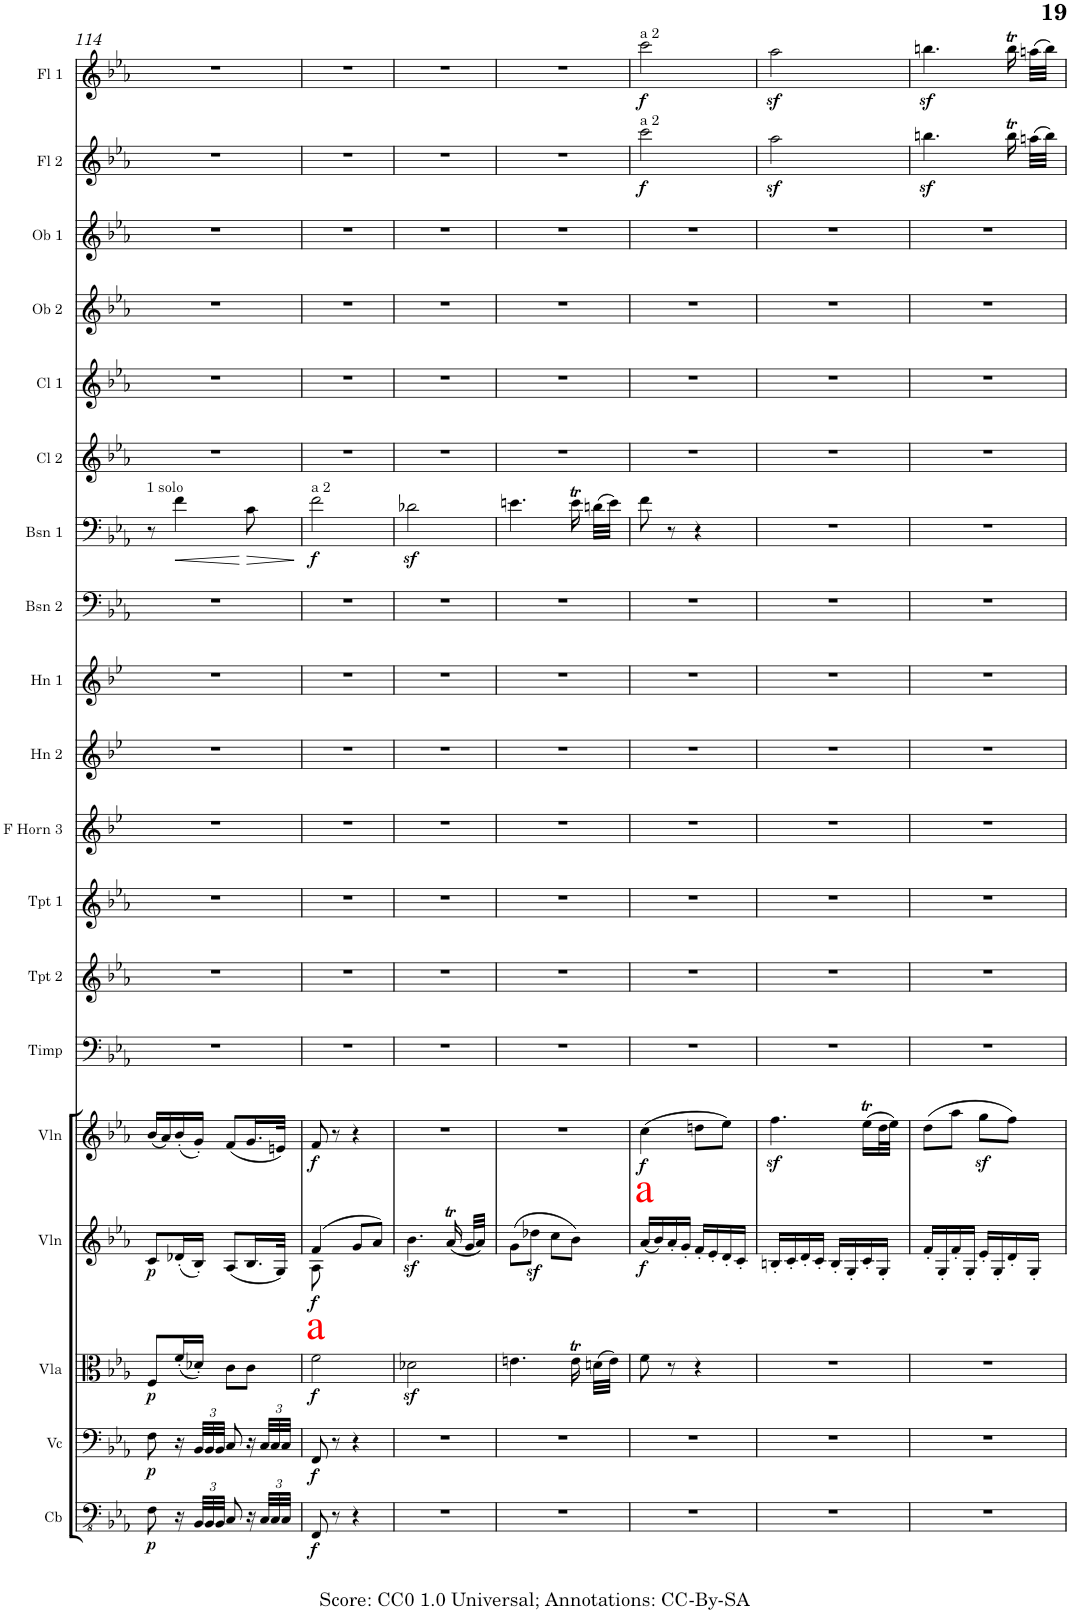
**kern	**dynam	**kern	**dynam	**kern	**dynam	**kern	**text	**dynam	**kern	**text	**dynam	**kern	**kern	**kern	**kern	**kern	**kern	**kern	**kern	**dynam	**kern	**kern	**kern	**kern	**kern	**dynam	**kern	**dynam
*part19	*part19	*part18	*part18	*part17	*part17	*part16	*part16	*part16	*part15	*part15	*part15	*part14	*part13	*part12	*part11	*part10	*part9	*part8	*part7	*part7	*part6	*part5	*part4	*part3	*part2	*part2	*part1	*part1
*staff19	*staff19	*staff18	*staff18	*staff17	*staff17	*staff16	*staff16	*staff16	*staff15	*staff15	*staff15	*staff14	*staff13	*staff12	*staff11	*staff10	*staff9	*staff8	*staff7	*staff7	*staff6	*staff5	*staff4	*staff3	*staff2	*staff2	*staff1	*staff1
*I"Contrabass	*	*I"Violoncello	*	*I"Viola	*	*I"Violin	*	*	*I"Violin	*	*	*I"Timpani	*I"C Trumpet 2	*I"C Trumpet 1	*I"F Horn 3	*I"F Horn 2	*I"F Horn 1	*I"Bassoon 2	*I"Bassoon 1	*	*I"Bb Clarinet 2	*I"Bb Clarinet 1	*I"Oboe 2	*I"Oboe 1	*I"Flute 2	*	*I"Flute 1	*
*I'Cb	*	*I'Vc	*	*I'Vla	*	*I'Vln	*	*	*I'Vln	*	*	*I'Timp	*I'Tpt 2	*I'Tpt 1	*I'F Horn 3	*I'Hn 2	*I'Hn 1	*I'Bsn 2	*I'Bsn 1	*	*I'Cl 2	*I'Cl 1	*I'Ob 2	*I'Ob 1	*I'Fl 2	*	*I'Fl 1	*
!!LO:PB:g=z
*clefFv4	*	*clefF4	*	*clefC3	*	*clefG2	*	*	*clefG2	*	*	*clefF4	*clefG2	*clefG2	*clefG2	*clefG2	*clefG2	*clefF4	*clefF4	*	*clefG2	*clefG2	*clefG2	*clefG2	*clefG2	*	*clefG2	*
*	*	*	*	*	*	*	*	*	*	*	*	*	*	*	*Trd4c7	*Trd4c7	*Trd4c7	*	*	*	*Trd1c2	*Trd1c2	*	*	*	*	*	*
*k[b-e-a-]	*	*k[b-e-a-]	*	*k[b-e-a-]	*	*k[b-e-a-]	*	*	*k[b-e-a-]	*	*	*k[b-e-a-]	*k[b-e-a-]	*k[b-e-a-]	*k[b-e-]	*k[b-e-]	*k[b-e-]	*k[b-e-a-]	*k[b-e-a-]	*	*k[b-e-a-]	*k[b-e-a-]	*k[b-e-a-]	*k[b-e-a-]	*k[b-e-a-]	*	*k[b-e-a-]	*
*E-:	*	*E-:	*	*E-:	*	*E-:	*	*	*E-:	*	*	*	*	*	*	*	*	*E-:	*E-:	*	*	*	*E-:	*E-:	*E-:	*	*E-:	*
*M2/4	*	*M2/4	*	*M2/4	*	*M2/4	*	*	*M2/4	*	*	*M2/4	*M2/4	*M2/4	*M2/4	*M2/4	*M2/4	*M2/4	*M2/4	*	*M2/4	*M2/4	*M2/4	*M2/4	*M2/4	*	*M2/4	*
=114	=114	=114	=114	=114	=114	=114	=114	=114	=114	=114	=114	=114	=114	=114	=114	=114	=114	=114	=114	=114	=114	=114	=114	=114	=114	=114	=114	=114
!	!	!	!	!	!	!	!	!	!	!	!	!	!	!	!	!	!	!	!LO:TX:a:t=1 solo	!	!	!	!	!	!	!	!	!
!	!LO:DY:b	!	!LO:DY:b	!	!LO:DY:b	!	!	!LO:DY:b	!	!	!	!	!	!	!	!	!	!	!	!	!	!	!	!	!	!	!	!
8FF\	p	8F\	p	8F/L	p	8c/L	.	p	(16b-/LL	.	.	2r	2r	2r	2r	2r	2r	2r	8r	.	2r	2r	2r	2r	2r	.	2r	.
.	.	.	.	.	.	.	.	.	16a-/)	.	.	.	.	.	.	.	.	.	.	.	.	.	.	.	.	.	.	.
!	!	!	!	!	!	!	!	!	!	!	!	!	!	!	!	!	!	!	!	!LO:HP:b	!	!	!	!	!	!	!	!
16r	.	16r	.	(16f'/L	.	(16d-X'/L	.	.	(16b-'/	.	.	.	.	.	.	.	.	.	4f\	<	.	.	.	.	.	.	.	.
*Xbrackettup	*	*Xbrackettup	*	*	*	*	*	*	*	*	*	*	*	*	*	*	*	*	*	*	*	*	*	*	*	*	*	*
48BBB-/LLL	.	48BB-/LLL	.	16d-X'/JJ)	.	16B-'/JJ)	.	.	16g'/JJ)	.	.	.	.	.	.	.	.	.	.	.	.	.	.	.	.	.	.	.
48BBB-/	.	48BB-/	.	.	.	.	.	.	.	.	.	.	.	.	.	.	.	.	.	.	.	.	.	.	.	.	.	.
48BBB-/JJJ	.	48BB-/JJJ	.	.	.	.	.	.	.	.	.	.	.	.	.	.	.	.	.	.	.	.	.	.	.	.	.	.
8CC/	.	8C/	.	8c\L	.	(8A-/L	.	.	(8f/L	.	.	.	.	.	.	.	.	.	.	.	.	.	.	.	.	.	.	.
!	!	!	!	!	!	!	!	!	!	!	!	!	!	!	!	!	!	!	!	!LO:HP:n=1:b	!	!	!	!	!	!	!	!
16r	.	16r	.	8c\J	.	16.B-/L	.	.	16.g/L	.	.	.	.	.	.	.	.	.	8c\	[ >	.	.	.	.	.	.	.	.
48CC/LLL	.	48C/LLL	.	.	.	.	.	.	.	.	.	.	.	.	.	.	.	.	.	.	.	.	.	.	.	.	.	.
48CC/	.	48C/	.	.	.	.	.	.	.	.	.	.	.	.	.	.	.	.	.	.	.	.	.	.	.	.	.	.
.	.	.	.	.	.	32G/JJk)	.	.	32en/JJk)	.	.	.	.	.	.	.	.	.	.	.	.	.	.	.	.	.	.	.
48CC/JJJ	.	48C/JJJ	.	.	.	.	.	.	.	.	.	.	.	.	.	.	.	.	.	.	.	.	.	.	.	.	.	.
.	.	.	.	.	.	.	.	.	.	.	.	.	.	.	.	.	.	.	.	]	.	.	.	.	.	.	.	.
=115	=115	=115	=115	=115	=115	=115	=115	=115	=115	=115	=115	=115	=115	=115	=115	=115	=115	=115	=115	=115	=115	=115	=115	=115	=115	=115	=115	=115
!	!	!	!	!	!	!	!	!	!	!	!	!	!	!	!	!	!	!	!LO:TX:a:t=a 2	!	!	!	!	!	!	!	!	!
!	!LO:DY:b	!	!LO:DY:b	!	!LO:DY:b	!	!LO:LY:b:color=#FF0000	!LO:DY:b	!	!	!LO:DY:b	!	!	!	!	!	!	!	!	!LO:DY:b	!	!	!	!	!	!	!	!
*	*	*	*	*	*	*^	*	*	*	*	*	*	*	*	*	*	*	*	*	*	*	*	*	*	*	*	*	*
8FFF/	f	8FF/	f	2f\	f	(4f/	8A-\	a	f	8f/	.	f	2r	2r	2r	2r	2r	2r	2r	2f\	f	2r	2r	2r	2r	2r	.	2r	.
8r	.	8r	.	.	.	.	8ryy	.	.	8r	.	.	.	.	.	.	.	.	.	.	.	.	.	.	.	.	.	.	.
4r	.	4r	.	.	.	8g/L	4ryy	.	.	4r	.	.	.	.	.	.	.	.	.	.	.	.	.	.	.	.	.	.	.
.	.	.	.	.	.	8a-/J)	.	.	.	.	.	.	.	.	.	.	.	.	.	.	.	.	.	.	.	.	.	.	.
*	*	*	*	*	*	*v	*v	*	*	*	*	*	*	*	*	*	*	*	*	*	*	*	*	*	*	*	*	*	*
=116	=116	=116	=116	=116	=116	=116	=116	=116	=116	=116	=116	=116	=116	=116	=116	=116	=116	=116	=116	=116	=116	=116	=116	=116	=116	=116	=116	=116
2r	.	2r	.	2d-Xz<\	.	4.b-z<\	.	.	2r	.	.	2r	2r	2r	2r	2r	2r	2r	2d-Xz<\	.	2r	2r	2r	2r	2r	.	2r	.
.	.	.	.	.	.	(16a-T/	.	.	.	.	.	.	.	.	.	.	.	.	.	.	.	.	.	.	.	.	.	.
.	.	.	.	.	.	32g/LLL	.	.	.	.	.	.	.	.	.	.	.	.	.	.	.	.	.	.	.	.	.	.
.	.	.	.	.	.	32a-/JJJ)	.	.	.	.	.	.	.	.	.	.	.	.	.	.	.	.	.	.	.	.	.	.
=117	=117	=117	=117	=117	=117	=117	=117	=117	=117	=117	=117	=117	=117	=117	=117	=117	=117	=117	=117	=117	=117	=117	=117	=117	=117	=117	=117	=117
2r	.	2r	.	4.en\	.	(8g\L	.	.	2r	.	.	2r	2r	2r	2r	2r	2r	2r	4.en\	.	2r	2r	2r	2r	2r	.	2r	.
.	.	.	.	.	.	8dd-Xz<\J	.	.	.	.	.	.	.	.	.	.	.	.	.	.	.	.	.	.	.	.	.	.
.	.	.	.	.	.	8cc\L	.	.	.	.	.	.	.	.	.	.	.	.	.	.	.	.	.	.	.	.	.	.
.	.	.	.	16et\	.	8b-\J)	.	.	.	.	.	.	.	.	.	.	.	.	16et\	.	.	.	.	.	.	.	.	.
.	.	.	.	(32dn\LLL	.	.	.	.	.	.	.	.	.	.	.	.	.	.	(32dn\LLL	.	.	.	.	.	.	.	.	.
.	.	.	.	32e\JJJ)	.	.	.	.	.	.	.	.	.	.	.	.	.	.	32e\JJJ)	.	.	.	.	.	.	.	.	.
=118	=118	=118	=118	=118	=118	=118	=118	=118	=118	=118	=118	=118	=118	=118	=118	=118	=118	=118	=118	=118	=118	=118	=118	=118	=118	=118	=118	=118
!	!	!	!	!	!	!	!	!	!	!	!	!	!	!	!	!	!	!	!	!	!	!	!	!	!	!	!LO:TX:a:t=a 2	!
!	!	!	!	!	!	!	!	!	!	!	!	!	!	!	!	!	!	!	!	!	!	!	!	!	!LO:TX:a:t=a 2	!	!	!
!	!	!	!	!	!	!	!	!LO:DY:b	!	!LO:LY:b:color=#FF0000	!LO:DY:b	!	!	!	!	!	!	!	!	!	!	!	!	!	!	!LO:DY:b	!	!LO:DY:b
2r	.	2r	.	8f\	.	(16a-/LL	.	f	(4cc\	a	f	2r	2r	2r	2r	2r	2r	2r	8f\	.	2r	2r	2r	2r	2ccc\	f	2ccc\	f
.	.	.	.	.	.	16b-/)	.	.	.	.	.	.	.	.	.	.	.	.	.	.	.	.	.	.	.	.	.	.
.	.	.	.	8r	.	16a-'/	.	.	.	.	.	.	.	.	.	.	.	.	8r	.	.	.	.	.	.	.	.	.
.	.	.	.	.	.	16g'/JJ	.	.	.	.	.	.	.	.	.	.	.	.	.	.	.	.	.	.	.	.	.	.
.	.	.	.	4r	.	16f'/LL	.	.	8ddn\L	.	.	.	.	.	.	.	.	.	4r	.	.	.	.	.	.	.	.	.
.	.	.	.	.	.	16e-'/	.	.	.	.	.	.	.	.	.	.	.	.	.	.	.	.	.	.	.	.	.	.
.	.	.	.	.	.	16d'/	.	.	8ee-\J)	.	.	.	.	.	.	.	.	.	.	.	.	.	.	.	.	.	.	.
.	.	.	.	.	.	16c'/JJ	.	.	.	.	.	.	.	.	.	.	.	.	.	.	.	.	.	.	.	.	.	.
=119	=119	=119	=119	=119	=119	=119	=119	=119	=119	=119	=119	=119	=119	=119	=119	=119	=119	=119	=119	=119	=119	=119	=119	=119	=119	=119	=119	=119
2r	.	2r	.	2r	.	16Bn'/LL	.	.	4.ffz<\	.	.	2r	2r	2r	2r	2r	2r	2r	2r	.	2r	2r	2r	2r	2aa-z<\	.	2aa-z<\	.
.	.	.	.	.	.	16c'/	.	.	.	.	.	.	.	.	.	.	.	.	.	.	.	.	.	.	.	.	.	.
.	.	.	.	.	.	16d'/	.	.	.	.	.	.	.	.	.	.	.	.	.	.	.	.	.	.	.	.	.	.
.	.	.	.	.	.	16c'/JJ	.	.	.	.	.	.	.	.	.	.	.	.	.	.	.	.	.	.	.	.	.	.
.	.	.	.	.	.	16B'/LL	.	.	.	.	.	.	.	.	.	.	.	.	.	.	.	.	.	.	.	.	.	.
.	.	.	.	.	.	16G'/	.	.	.	.	.	.	.	.	.	.	.	.	.	.	.	.	.	.	.	.	.	.
.	.	.	.	.	.	16c'/	.	.	(16ee-T\LL	.	.	.	.	.	.	.	.	.	.	.	.	.	.	.	.	.	.	.
.	.	.	.	.	.	16G'/JJ	.	.	32dd\L	.	.	.	.	.	.	.	.	.	.	.	.	.	.	.	.	.	.	.
.	.	.	.	.	.	.	.	.	32ee-\JJJ)	.	.	.	.	.	.	.	.	.	.	.	.	.	.	.	.	.	.	.
=120	=120	=120	=120	=120	=120	=120	=120	=120	=120	=120	=120	=120	=120	=120	=120	=120	=120	=120	=120	=120	=120	=120	=120	=120	=120	=120	=120	=120
2r	.	2r	.	2r	.	16f'/LL	.	.	(8dd\L	.	.	2r	2r	2r	2r	2r	2r	2r	2r	.	2r	2r	2r	2r	4.bbnz<\	.	4.bbnz<\	.
.	.	.	.	.	.	16G'/	.	.	.	.	.	.	.	.	.	.	.	.	.	.	.	.	.	.	.	.	.	.
.	.	.	.	.	.	16f'/	.	.	8aa-\J	.	.	.	.	.	.	.	.	.	.	.	.	.	.	.	.	.	.	.
.	.	.	.	.	.	16G'/JJ	.	.	.	.	.	.	.	.	.	.	.	.	.	.	.	.	.	.	.	.	.	.
.	.	.	.	.	.	16e-'/LL	.	.	8ggz<\L	.	.	.	.	.	.	.	.	.	.	.	.	.	.	.	.	.	.	.
.	.	.	.	.	.	16G'/	.	.	.	.	.	.	.	.	.	.	.	.	.	.	.	.	.	.	.	.	.	.
.	.	.	.	.	.	16d'/	.	.	8ff\J)	.	.	.	.	.	.	.	.	.	.	.	.	.	.	.	16bbt\	.	16bbt\	.
.	.	.	.	.	.	16G'/JJ	.	.	.	.	.	.	.	.	.	.	.	.	.	.	.	.	.	.	(32aan\LLL	.	(32aan\LLL	.
.	.	.	.	.	.	.	.	.	.	.	.	.	.	.	.	.	.	.	.	.	.	.	.	.	32bb\JJJ)	.	32bb\JJJ)	.
=	=	=	=	=	=	=	=	=	=	=	=	=	=	=	=	=	=	=	=	=	=	=	=	=	=	=	=	=
*-	*-	*-	*-	*-	*-	*-	*-	*-	*-	*-	*-	*-	*-	*-	*-	*-	*-	*-	*-	*-	*-	*-	*-	*-	*-	*-	*-	*-
